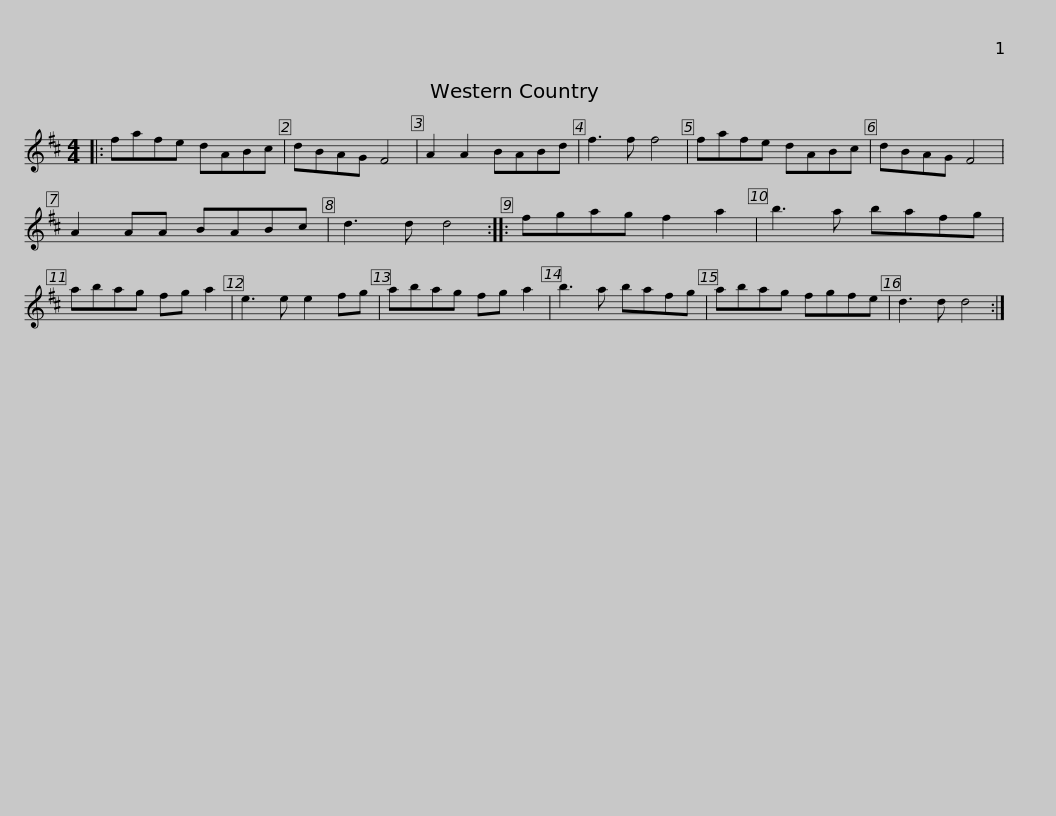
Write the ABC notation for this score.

X:1
L:1/8
M:4/4
I:linebreak $
K:D
V:1 treble
V:1
|: fafe dABc | dBAG F4 | A2 A2 BABd | f3 f f4 | fafe dABc | %5
 dBAG F4 | A2 AA BABc |$ d3 d d4 :: fgag f2 a2 | b3 a bafg | %10
 abag fg a2 | e3 e e2 fg | abag fg a2 |$ b3 a bafg | abag fgfe | %15
 d3 d d4 :| %16
